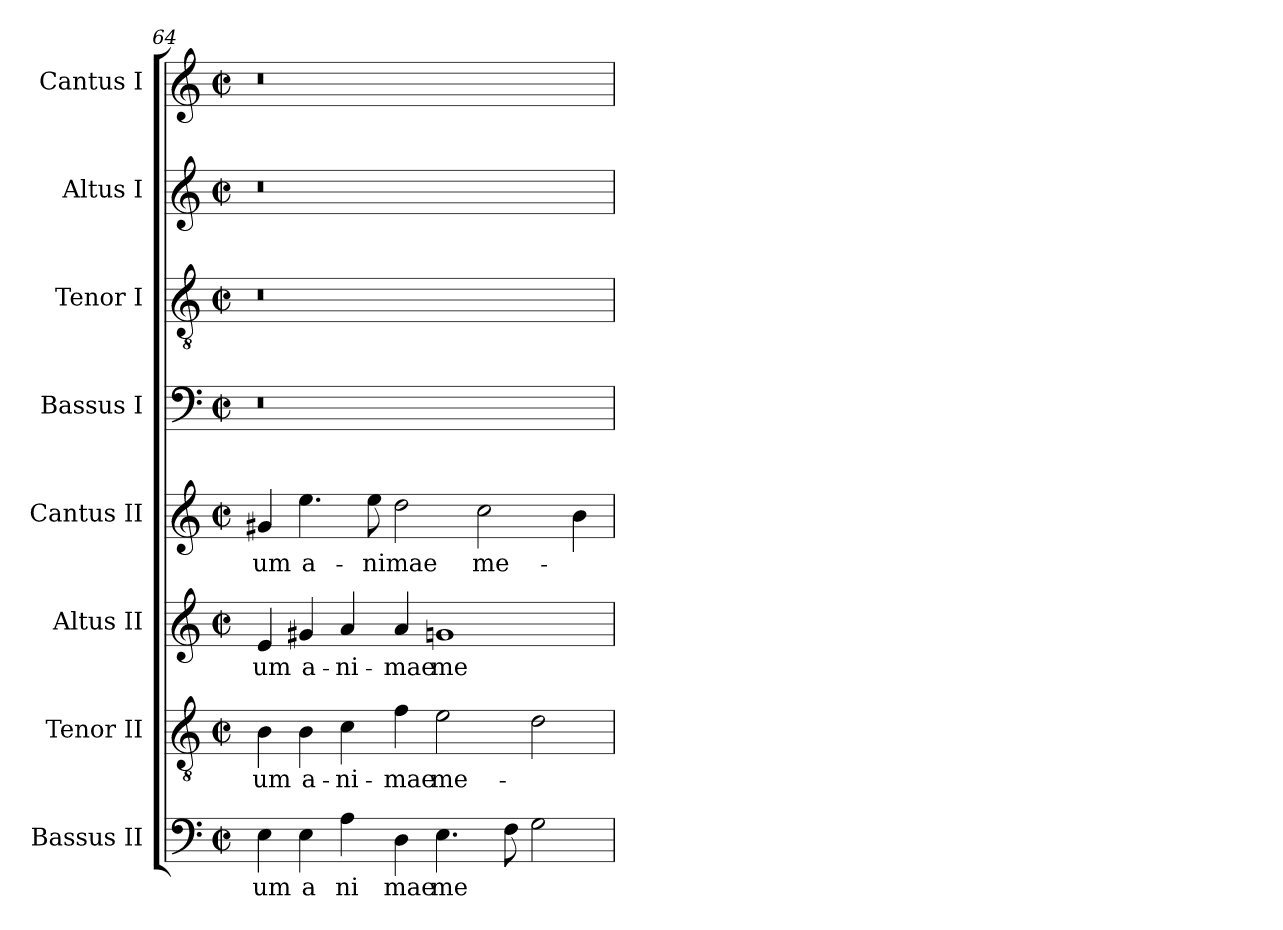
**kern	**text	**kern	**text	**kern	**text	**kern	**text	**kern	**kern	**kern	**kern
*part8	*part8	*part7	*part7	*part6	*part6	*part5	*part5	*part4	*part3	*part2	*part1
*staff8	*staff8	*staff7	*staff7	*staff6	*staff6	*staff5	*staff5	*staff4	*staff3	*staff2	*staff1
*I"Bassus II	*	*I"Tenor II	*	*I"Altus II	*	*I"Cantus II	*	*I"Bassus I	*I"Tenor I	*I"Altus I	*I"Cantus I
*clefF4	*	*clefGv2	*	*clefG2	*	*clefG2	*	*clefF4	*clefGv2	*clefG2	*clefG2
*M2/2	*	*M2/2	*	*M2/2	*	*M2/2	*	*M2/2	*M2/2	*M2/2	*M2/2
*met(c|)	*	*met(c|)	*	*met(c|)	*	*met(c|)	*	*met(c|)	*met(c|)	*met(c|)	*met(c|)
=64	=64	=64	=64	=64	=64	=64	=64	=64	=64	=64	=64
!	!LO:LY:b:cj	!	!LO:LY:b:cj	!	!LO:LY:b:cj	!	!LO:LY:b:cj	!	!	!	!
4E\	um	4B\	-um	4e/	-um	4g#X/	-um	0r	0r	0r	0r
!	!LO:LY:b:cj	!	!LO:LY:b:cj	!	!LO:LY:b:cj	!	!LO:LY:b:cj	!	!	!	!
4E\	a	4B\	a-	4g#X/	a-	4.ee\	a-	.	.	.	.
!	!LO:LY:b:cj	!	!LO:LY:b:cj	!	!LO:LY:b:cj	!	!	!	!	!	!
4A\	ni	4c\	-ni-	4a/	-ni-	.	.	.	.	.	.
!	!	!	!	!	!	!	!LO:LY:b	!	!	!	!
.	.	.	.	.	.	8ee\	-nimae	.	.	.	.
!	!LO:LY:b:cj	!	!LO:LY:b:cj	!	!LO:LY:b:cj	!	!	!	!	!	!
4D\	mae	4f\	-mae	4a/	-mae	2dd\	.	.	.	.	.
!	!LO:LY:b	!	!LO:LY:b	!	!LO:LY:b:cj	!	!	!	!	!	!
4.E\	me	2e\	me-	1gn	me-	.	.	.	.	.	.
!	!	!	!	!	!	!	!LO:LY:b	!	!	!	!
.	.	.	.	.	.	2cc\	me-	.	.	.	.
8F\	.	.	.	.	.	.	.	.	.	.	.
2G\	.	2d\	.	.	.	.	.	.	.	.	.
.	.	.	.	.	.	4b\	.	.	.	.	.
=	=	=	=	=	=	=	=	=	=	=	=
*-	*-	*-	*-	*-	*-	*-	*-	*-	*-	*-	*-
